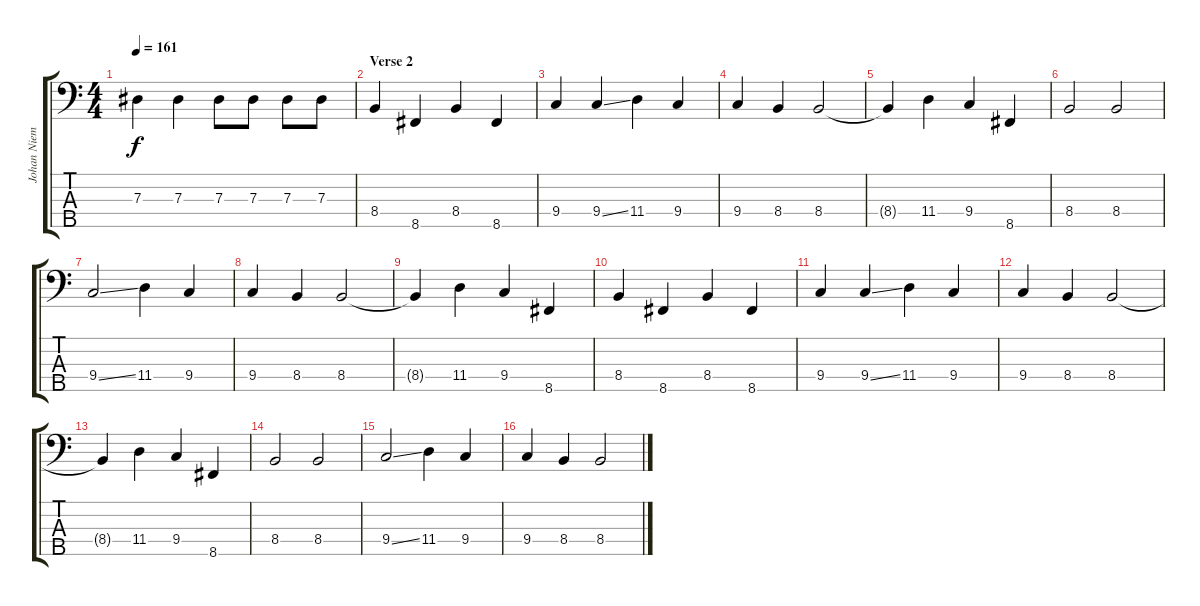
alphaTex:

\track ("Johan Niemann" "Johan Niem") {instrument electricbasspick}
\staff {score tabs}
\tuning (Gb2 Db2 Ab1 Eb1 Bb0) {hide}
\ts (4 4)
\tempo 161
\clef f4
\ks c
7.3.4{dy f} 7.3.4 7.3.8 7.3.8 7.3.8 7.3.8 |
\section ("" "Verse 2")
8.4.4 8.5.4 8.4.4 8.5.4 |
9.4.4 9.4{ss}.4 11.4.4 9.4.4 |
9.4.4 8.4.4 8.4.2 |
8.4{t}.4 11.4.4 9.4.4 8.5.4 |
8.4.2 8.4.2 |
9.4{ss}.2 11.4.4 9.4.4 |
9.4.4 8.4.4 8.4.2 |
8.4{t}.4 11.4.4 9.4.4 8.5.4 |
8.4.4 8.5.4 8.4.4 8.5.4 |
9.4.4 9.4{ss}.4 11.4.4 9.4.4 |
9.4.4 8.4.4 8.4.2 |
8.4{t}.4 11.4.4 9.4.4 8.5.4 |
8.4.2 8.4.2 |
9.4{ss}.2 11.4.4 9.4.4 |
9.4.4 8.4.4 8.4.2
